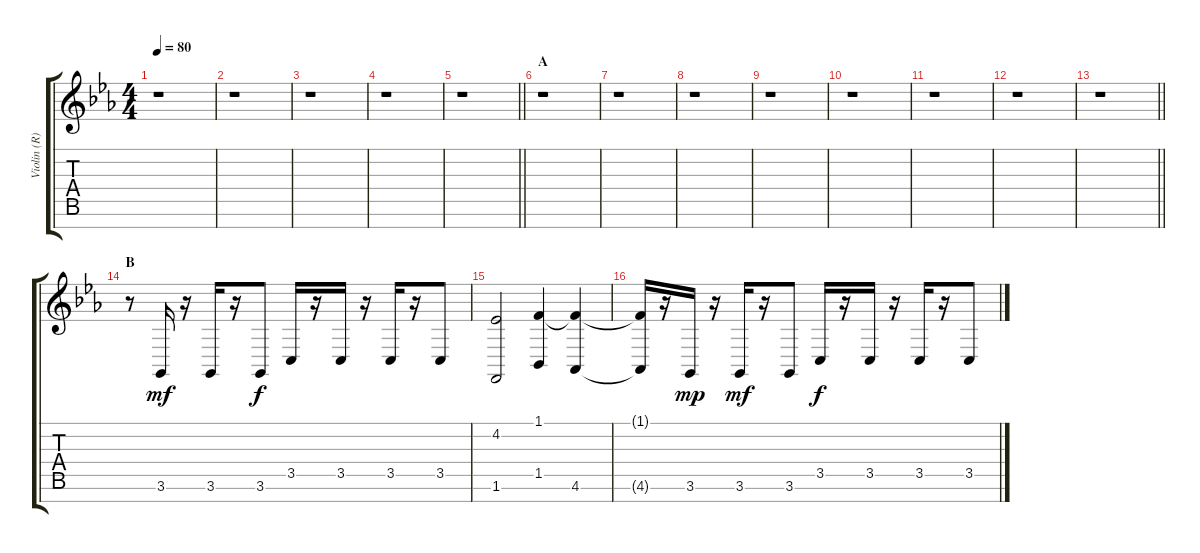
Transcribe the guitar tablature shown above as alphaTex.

\track ("Violin (R)" "Violin (R)") {instrument stringensemble1}
\staff {score tabs}
\tuning (E4 B3 G3 D3 A2 E2 B1) {hide}
\ts (4 4)
\tempo 80
\clef g2
\ks eb
r.1{dy mf} |
r.1 |
r.1 |
r.1 |
\barLineRight lightlight
r.1 |
\section ("" "A")
r.1 |
r.1 |
r.1 |
r.1 |
r.1 |
r.1 |
r.1 |
\barLineRight lightlight
r.1 |
\section ("" "B")
r.8{volume 11} 3.6.16 r.16 3.6.16 r.16 3.6.8{dy f} 3.5.16 r.16 3.5.16 r.16 3.5.16 r.16 3.5.8 |
(4.2 1.6).2 (1.1 1.5).4 (1.1{t} 4.6).4 |
(1.1{t} 4.6{t}).16 r.16 3.6.16{dy mp} r.16 3.6.16{dy mf} r.16 3.6.8 3.5.16{dy f} r.16 3.5.16 r.16 3.5.16 r.16 3.5.8
